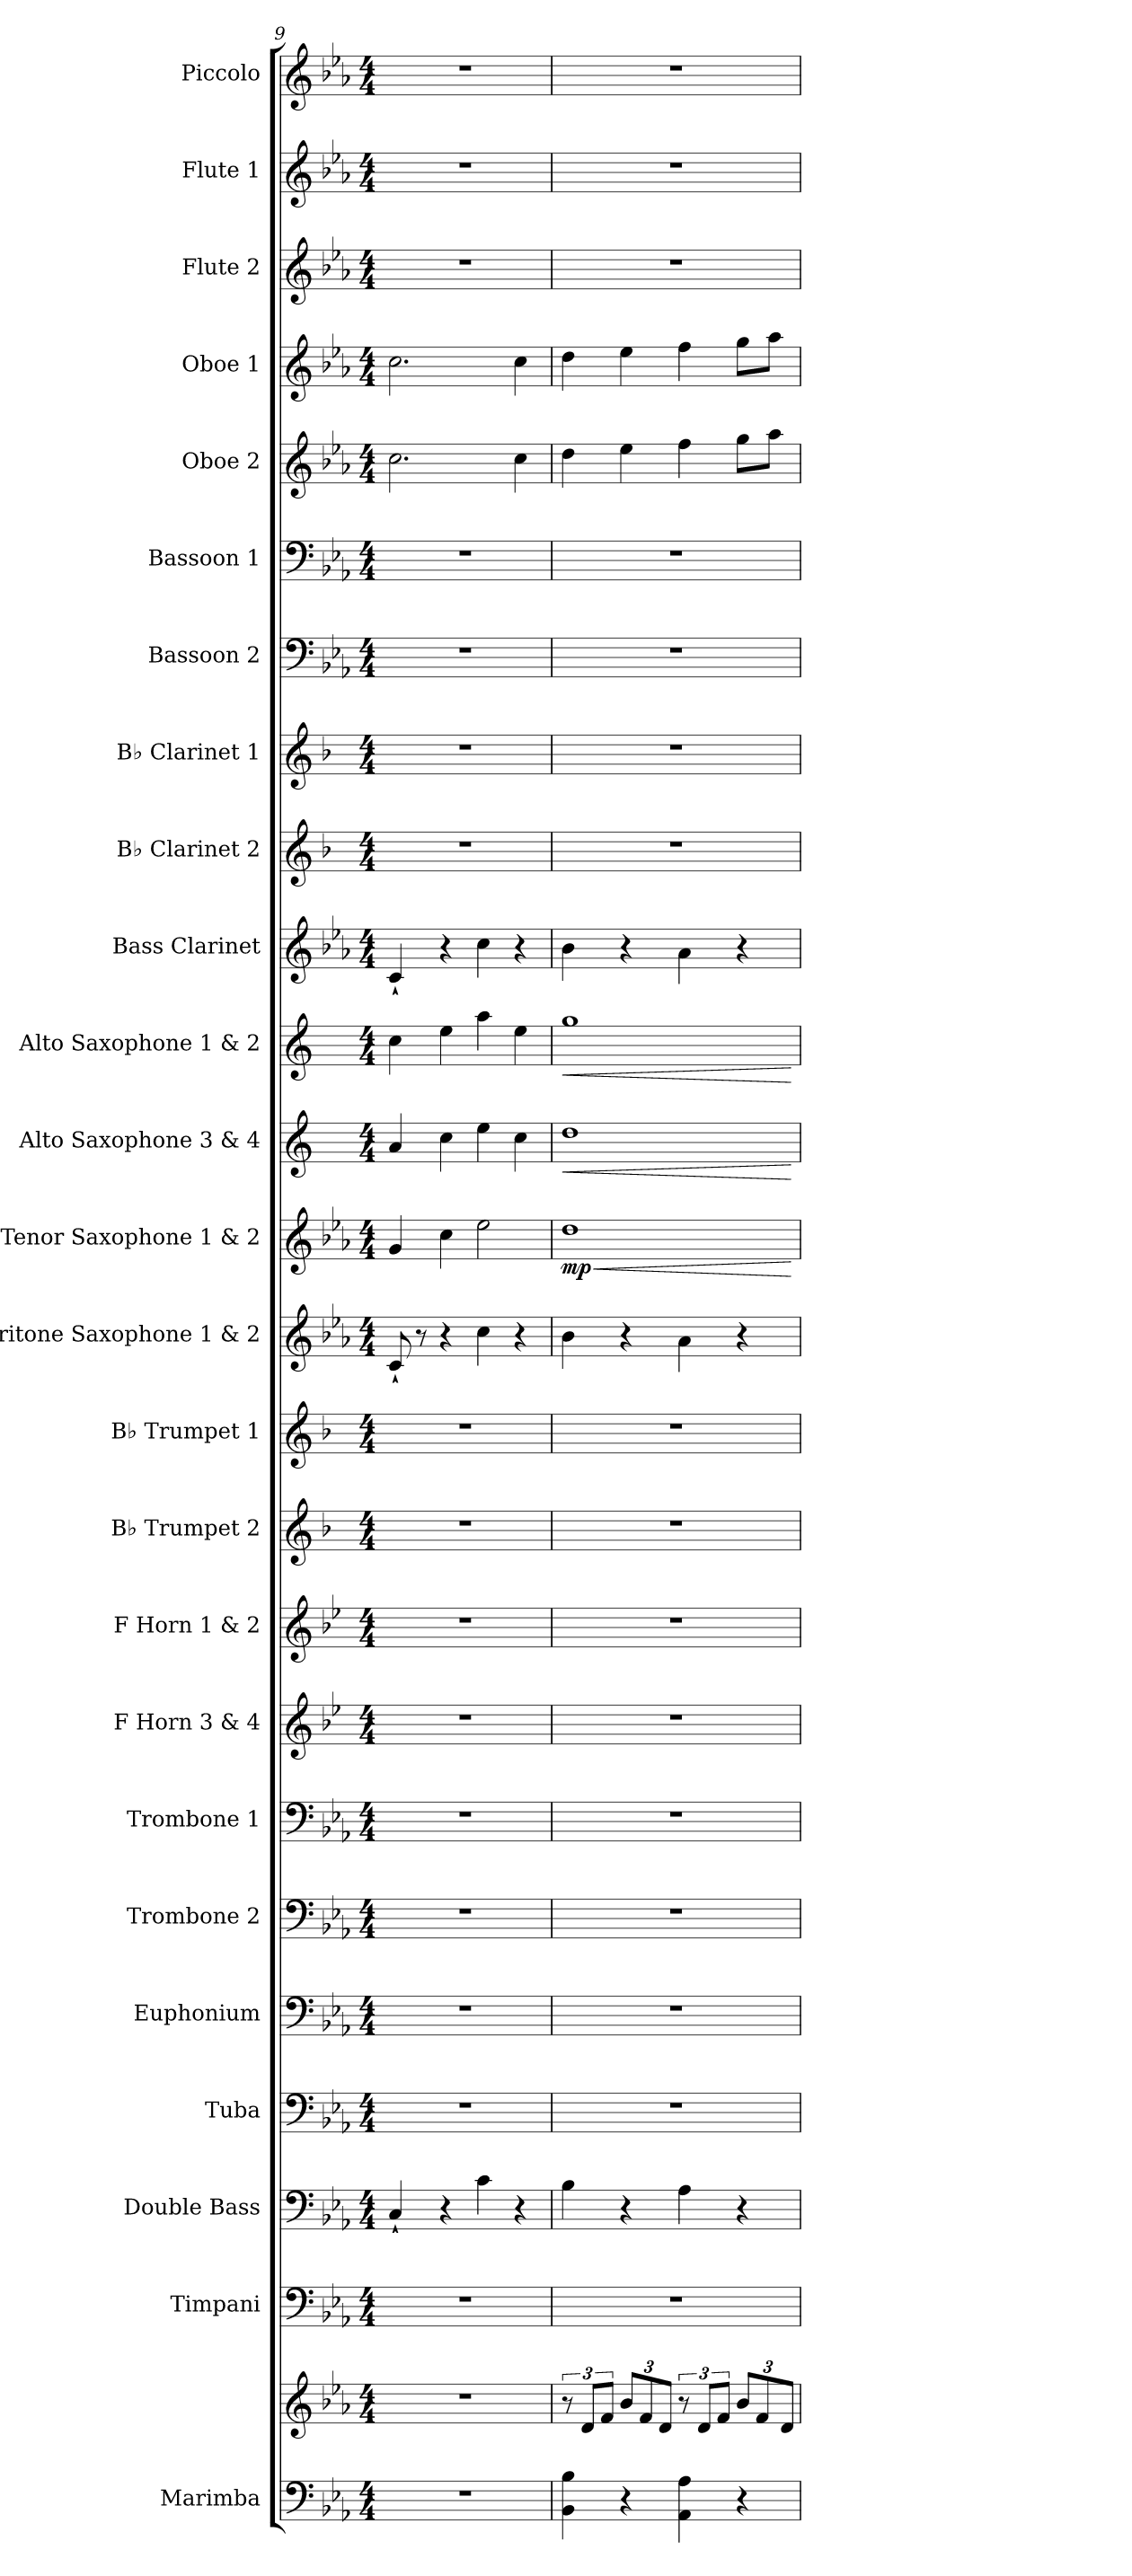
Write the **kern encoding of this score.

**kern	**kern	**kern	**kern	**kern	**kern	**kern	**kern	**kern	**kern	**kern	**kern	**kern	**kern	**dynam	**kern	**dynam	**kern	**dynam	**kern	**kern	**kern	**kern	**kern	**kern	**kern	**kern	**kern	**kern
*part25	*part25	*part24	*part23	*part22	*part21	*part20	*part19	*part18	*part17	*part16	*part15	*part14	*part13	*part13	*part12	*part12	*part11	*part11	*part10	*part9	*part8	*part7	*part6	*part5	*part4	*part3	*part2	*part1
*staff26	*staff25	*staff24	*staff23	*staff22	*staff21	*staff20	*staff19	*staff18	*staff17	*staff16	*staff15	*staff14	*staff13	*staff13	*staff12	*staff12	*staff11	*staff11	*staff10	*staff9	*staff8	*staff7	*staff6	*staff5	*staff4	*staff3	*staff2	*staff1
*I"Marimba	*	*I"Timpani	*I"Double Bass	*I"Tuba	*I"Euphonium	*I"Trombone 2	*I"Trombone 1	*I"F Horn 3 &amp; 4	*I"F Horn 1 &amp; 2	*I"B♭ Trumpet 2	*I"B♭ Trumpet 1	*I"Baritone Saxophone 1 &amp; 2	*I"Tenor Saxophone 1 &amp; 2	*	*I"Alto Saxophone 3 &amp; 4	*	*I"Alto Saxophone 1 &amp; 2	*	*I"Bass Clarinet	*I"B♭ Clarinet 2	*I"B♭ Clarinet 1	*I"Bassoon 2	*I"Bassoon 1	*I"Oboe 2	*I"Oboe 1	*I"Flute 2	*I"Flute 1	*I"Piccolo
*I'Mrm.	*	*I'Timp.	*I'Db.	*I'Tba.	*I'Euph.	*I'Tbn. 2	*I'Tbn. 1	*I'F Hn. 3 4	*I'F Hn. 1 2	*I'B♭ Tpt. 2	*I'B♭ Tpt. 1	*I'Bar. Sax. 1 2	*I'T. Sax. 1 2	*	*I'A. Sax. 3 4	*	*I'A. Sax. 1 2	*	*I'B. Cl.	*I'B♭ Cl. 2	*I'B♭ Cl. 1	*I'Bsn. 2	*I'Bsn. 1	*I'Ob. 2	*I'Ob. 1	*I'Fl. 2	*I'Fl. 1	*I'Picc.
*clefF4	*clefG2	*clefF4	*clefF4	*clefF4	*clefF4	*clefF4	*clefF4	*clefG2	*clefG2	*clefG2	*clefG2	*clefG2	*clefG2	*	*clefG2	*	*clefG2	*	*clefG2	*clefG2	*clefG2	*clefF4	*clefF4	*clefG2	*clefG2	*clefG2	*clefG2	*clefG2
*	*	*	*ITrd7c12	*	*	*	*	*ITrd4c7	*ITrd4c7	*ITrd1c2	*ITrd1c2	*ITrd12c21	*ITrd8c14	*	*ITrd5c9	*	*ITrd5c9	*	*ITrd8c14	*ITrd1c2	*ITrd1c2	*	*	*	*	*	*	*ITrd-7c-12
*k[b-e-a-]	*k[b-e-a-]	*k[b-e-a-]	*k[b-e-a-]	*k[b-e-a-]	*k[b-e-a-]	*k[b-e-a-]	*k[b-e-a-]	*k[b-e-a-]	*k[b-e-a-]	*k[b-e-a-]	*k[b-e-a-]	*k[b-e-a-]	*k[b-e-a-]	*	*k[b-e-a-]	*	*k[b-e-a-]	*	*k[b-e-a-]	*k[b-e-a-]	*k[b-e-a-]	*k[b-e-a-]	*k[b-e-a-]	*k[b-e-a-]	*k[b-e-a-]	*k[b-e-a-]	*k[b-e-a-]	*k[b-e-a-]
*M4/4	*M4/4	*M4/4	*M4/4	*M4/4	*M4/4	*M4/4	*M4/4	*M4/4	*M4/4	*M4/4	*M4/4	*M4/4	*M4/4	*	*M4/4	*	*M4/4	*	*M4/4	*M4/4	*M4/4	*M4/4	*M4/4	*M4/4	*M4/4	*M4/4	*M4/4	*M4/4
=9	=9	=9	=9	=9	=9	=9	=9	=9	=9	=9	=9	=9	=9	=9	=9	=9	=9	=9	=9	=9	=9	=9	=9	=9	=9	=9	=9	=9
1r	1r	1r	4CC`/	1r	1r	1r	1r	1r	1r	1r	1r	8C`/	4G/	.	4c/	.	4e-\	.	4C`/	1r	1r	1r	1r	2.cc\	2.cc\	1r	1r	1r
.	.	.	.	.	.	.	.	.	.	.	.	8r	.	.	.	.	.	.	.	.	.	.	.	.	.	.	.	.
.	.	.	4r	.	.	.	.	.	.	.	.	4r	4c\	.	4e-\	.	4g\	.	4r	.	.	.	.	.	.	.	.	.
.	.	.	4C\	.	.	.	.	.	.	.	.	4c\	2e-\	.	4g\	.	4cc\	.	4c\	.	.	.	.	.	.	.	.	.
.	.	.	4r	.	.	.	.	.	.	.	.	4r	.	.	4e-\	.	4g\	.	4r	.	.	.	.	4cc\	4cc\	.	.	.
=10	=10	=10	=10	=10	=10	=10	=10	=10	=10	=10	=10	=10	=10	=10	=10	=10	=10	=10	=10	=10	=10	=10	=10	=10	=10	=10	=10	=10
!	!	!	!	!	!	!	!	!	!	!	!	!	!	!LO:HP:b	!	!LO:HP:b	!	!LO:HP:b	!	!	!	!	!	!	!	!	!	!
!	!	!	!	!	!	!	!	!	!	!	!	!	!	!LO:DY:n=1:b	!	!	!	!	!	!	!	!	!	!	!	!	!	!
4BB-\ 4B-\	12r	1r	4BB-\	1r	1r	1r	1r	1r	1r	1r	1r	4B-\	1d	< mp	1f	<	1b-	<	4B-\	1r	1r	1r	1r	4dd\	4dd\	1r	1r	1r
.	12d/L	.	.	.	.	.	.	.	.	.	.	.	.	.	.	.	.	.	.	.	.	.	.	.	.	.	.	.
.	12f/J	.	.	.	.	.	.	.	.	.	.	.	.	.	.	.	.	.	.	.	.	.	.	.	.	.	.	.
*	*Xbrackettup	*	*	*	*	*	*	*	*	*	*	*	*	*	*	*	*	*	*	*	*	*	*	*	*	*	*	*
4r	12b-/L	.	4r	.	.	.	.	.	.	.	.	4r	.	.	.	.	.	.	4r	.	.	.	.	4ee-\	4ee-\	.	.	.
.	12f/	.	.	.	.	.	.	.	.	.	.	.	.	.	.	.	.	.	.	.	.	.	.	.	.	.	.	.
.	12d/J	.	.	.	.	.	.	.	.	.	.	.	.	.	.	.	.	.	.	.	.	.	.	.	.	.	.	.
*	*brackettup	*	*	*	*	*	*	*	*	*	*	*	*	*	*	*	*	*	*	*	*	*	*	*	*	*	*	*
4AA-\ 4A-\	12r	.	4AA-\	.	.	.	.	.	.	.	.	4A-\	.	.	.	.	.	.	4A-\	.	.	.	.	4ff\	4ff\	.	.	.
.	12d/L	.	.	.	.	.	.	.	.	.	.	.	.	.	.	.	.	.	.	.	.	.	.	.	.	.	.	.
.	12f/J	.	.	.	.	.	.	.	.	.	.	.	.	.	.	.	.	.	.	.	.	.	.	.	.	.	.	.
*	*Xbrackettup	*	*	*	*	*	*	*	*	*	*	*	*	*	*	*	*	*	*	*	*	*	*	*	*	*	*	*
4r	12b-/L	.	4r	.	.	.	.	.	.	.	.	4r	.	.	.	.	.	.	4r	.	.	.	.	8gg\L	8gg\L	.	.	.
.	12f/	.	.	.	.	.	.	.	.	.	.	.	.	.	.	.	.	.	.	.	.	.	.	.	.	.	.	.
.	.	.	.	.	.	.	.	.	.	.	.	.	.	.	.	.	.	.	.	.	.	.	.	8aa-\J	8aa-\J	.	.	.
.	12d/J	.	.	.	.	.	.	.	.	.	.	.	.	.	.	.	.	.	.	.	.	.	.	.	.	.	.	.
.	.	.	.	.	.	.	.	.	.	.	.	.	.	[	.	[	.	[	.	.	.	.	.	.	.	.	.	.
=	=	=	=	=	=	=	=	=	=	=	=	=	=	=	=	=	=	=	=	=	=	=	=	=	=	=	=	=
*-	*-	*-	*-	*-	*-	*-	*-	*-	*-	*-	*-	*-	*-	*-	*-	*-	*-	*-	*-	*-	*-	*-	*-	*-	*-	*-	*-	*-
